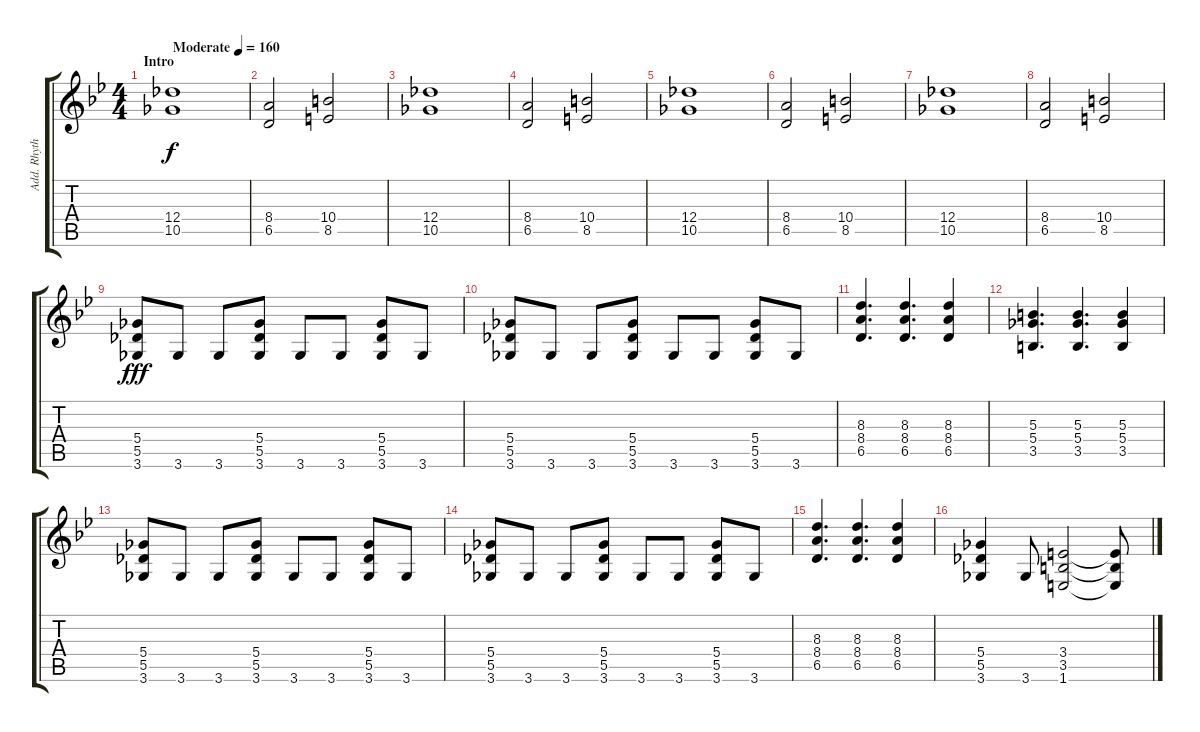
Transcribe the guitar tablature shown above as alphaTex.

\track ("Add. Rhythm/Harmonies" "Add. Rhyth") {instrument distortionguitar}
\staff {score tabs}
\tuning (Eb4 Bb3 Gb3 Db3 Ab2 Eb2) {hide}
\ts (4 4)
\section ("" "Intro")
\tempo (160 "Moderate")
\clef g2
\ks bb
(12.4 10.5).1{dy f instrument distortionguitar} |
(8.4 6.5).2 (10.4 8.5).2 |
(12.4 10.5).1 |
(8.4 6.5).2 (10.4 8.5).2 |
(12.4 10.5).1 |
(8.4 6.5).2 (10.4 8.5).2 |
(12.4 10.5).1 |
(8.4 6.5).2 (10.4 8.5).2 |
(5.4 5.5 3.6).8{dy fff} 3.6.8 3.6.8 (5.4 5.5 3.6).8 3.6.8 3.6.8 (5.4 5.5 3.6).8 3.6.8 |
(5.4 5.5 3.6).8 3.6.8 3.6.8 (5.4 5.5 3.6).8 3.6.8 3.6.8 (5.4 5.5 3.6).8 3.6.8 |
(8.3 8.4 6.5).4{d} (8.3 8.4 6.5).4{d} (8.3 8.4 6.5).4 |
(5.3 5.4 3.5).4{d} (5.3 5.4 3.5).4{d} (5.3 5.4 3.5).4 |
(5.4 5.5 3.6).8 3.6.8 3.6.8 (5.4 5.5 3.6).8 3.6.8 3.6.8 (5.4 5.5 3.6).8 3.6.8 |
(5.4 5.5 3.6).8 3.6.8 3.6.8 (5.4 5.5 3.6).8 3.6.8 3.6.8 (5.4 5.5 3.6).8 3.6.8 |
(8.3 8.4 6.5).4{d} (8.3 8.4 6.5).4{d} (8.3 8.4 6.5).4 |
(5.4 5.5 3.6).4 3.6.8 (3.4 3.5 1.6).2 (3.4{t} 3.5{t} 1.6{t}).8
